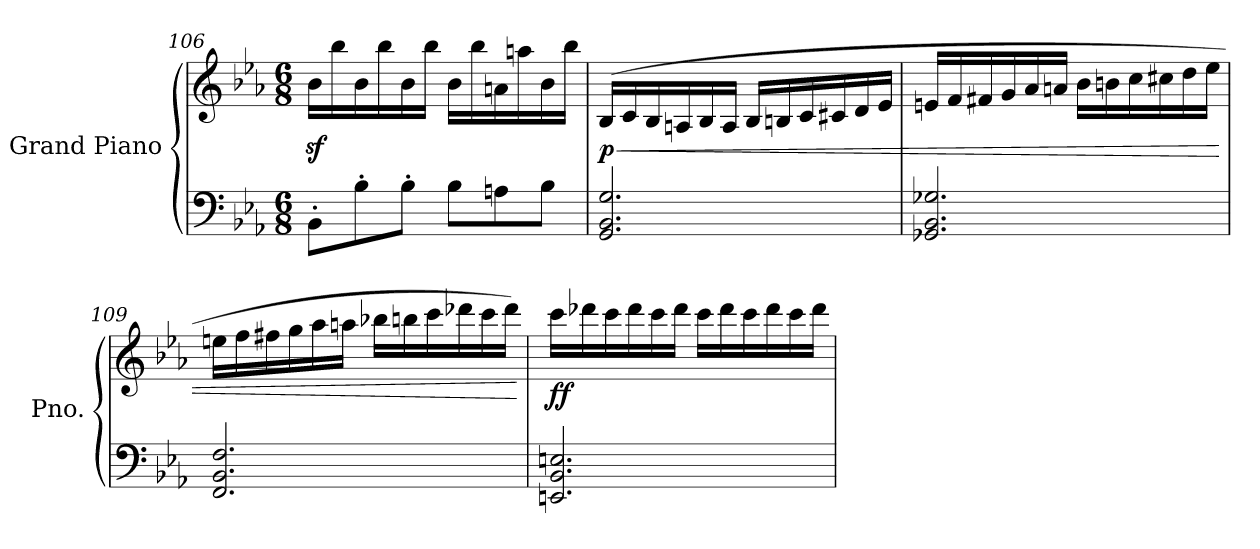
**kern	**kern	**dynam
*part1	*part1	*part1
*staff2	*staff1	*staff1/2
*I"Grand Piano	*	*
*I'Pno.	*	*
*clefF4	*clefG2	*
*k[b-e-a-]	*k[b-e-a-]	*
*M6/8	*M6/8	*
=106	=106	=106
8BB-'\L	16b-z<\LL	.
.	16bb-\	.
8B-'\	16b-\	.
.	16bb-\	.
8B-'\J	16b-\	.
.	16bb-\JJ	.
8B-\L	16b-\LL	.
.	16bb-\	.
8An\	16an\	.
.	16aan\	.
8B-\J	16b-\	.
.	16bb-\JJ	.
=107	=107	=107
!	!	!LO:HP:b
!	!	!LO:DY:n=1:b
2.GG/ 2.BB-/ 2.G/	(16B-/LL	< p
.	16c/	.
.	16B-/	.
.	16An/	.
.	16B-/	.
.	16A/JJ	.
.	16B-/LL	.
.	16Bn/	.
.	16c/	.
.	16c#X/	.
.	16d/	.
.	16e-/JJ	.
!!LO:PB:g=z
=108	=108	=108
2.GG-X/ 2.BB-/ 2.G-X/	16en/LL	.
.	16f/	.
.	16f#X/	.
.	16g/	.
.	16a-/	.
.	16an/JJ	.
.	16b-\LL	.
.	16bn\	.
.	16cc\	.
.	16cc#X\	.
.	16dd\	.
.	16ee-\JJ	.
=109	=109	=109
2.FF/ 2.BB-/ 2.F/	16een\LL	.
.	16ff\	.
.	16ff#X\	.
.	16gg\	.
.	16aa-\	.
.	16aan\JJ	.
.	16bb-X\LL	.
.	16bbn\	.
.	16ccc\	.
.	16ddd-X\	.
.	16ccc\	.
.	16ddd-\JJ)	.
.	.	[
=110	=110	=110
!	!	!LO:DY:b
2.EEn/ 2.BB-/ 2.En/	16ccc\LL	ff
.	16ddd-X\	.
.	16ccc\	.
.	16ddd-\	.
.	16ccc\	.
.	16ddd-\JJ	.
.	16ccc\LL	.
.	16ddd-\	.
.	16ccc\	.
.	16ddd-\	.
.	16ccc\	.
.	16ddd-\JJ	.
=	=	=
*-	*-	*-
